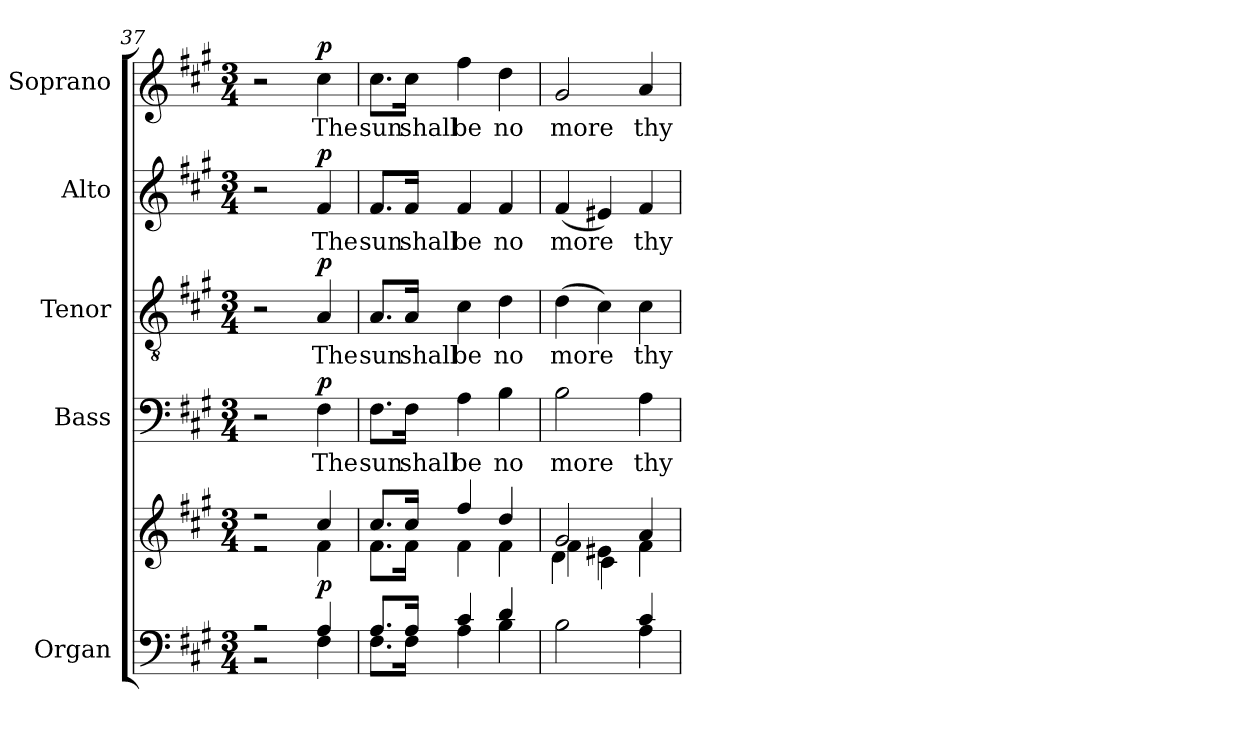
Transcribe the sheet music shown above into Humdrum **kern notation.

**kern	**kern	**dynam	**kern	**text	**dynam	**kern	**text	**dynam	**kern	**text	**dynam	**kern	**text	**dynam
*part5	*part5	*part5	*part4	*part4	*part4	*part3	*part3	*part3	*part2	*part2	*part2	*part1	*part1	*part1
*staff6	*staff5	*staff5/6	*staff4	*staff4	*staff4	*staff3	*staff3	*staff3	*staff2	*staff2	*staff2	*staff1	*staff1	*staff1
*I"Organ	*	*	*I"Bass	*	*	*I"Tenor	*	*	*I"Alto	*	*	*I"Soprano	*	*
*	*	*	*I'B	*	*	*I'T	*	*	*I'A	*	*	*I'S	*	*
!!LO:LB:g=z
*clefF4	*clefG2	*	*clefF4	*	*	*clefGv2	*	*	*clefG2	*	*	*clefG2	*	*
*k[f#c#g#]	*k[f#c#g#]	*	*k[f#c#g#]	*	*	*k[f#c#g#]	*	*	*k[f#c#g#]	*	*	*k[f#c#g#]	*	*
*A:	*A:	*	*A:	*	*	*A:	*	*	*A:	*	*	*A:	*	*
*M3/4	*M3/4	*	*M3/4	*	*	*M3/4	*	*	*M3/4	*	*	*M3/4	*	*
=37	=37	=37	=37	=37	=37	=37	=37	=37	=37	=37	=37	=37	=37	=37
*^	*^	*	*	*	*	*	*	*	*	*	*	*	*	*
2r	2r	2r	2r	.	2r	.	.	2r	.	.	2r	.	.	2r	.	.
!	!	!	!	!LO:DY:b	!	!LO:LY:b	!LO:DY:b	!	!LO:LY:b	!LO:DY:b	!	!LO:LY:b	!LO:DY:b	!	!LO:LY:b	!LO:DY:b
4A	4F#	4cc#/	4f#	p	4F#	The	p	4A	The	p	4f#	The	p	4cc#	The	p
=38	=38	=38	=38	=38	=38	=38	=38	=38	=38	=38	=38	=38	=38	=38	=38	=38
!	!	!	!	!	!	!LO:LY:b	!	!	!LO:LY:b	!	!	!LO:LY:b	!	!	!LO:LY:b	!
8.AL	8.F#L	8.cc#/L	8.f#L	.	8.F#\L	sun	.	8.A/L	sun	.	8.f#/L	sun	.	8.cc#\L	sun	.
!	!	!	!	!	!	!LO:LY:b	!	!	!LO:LY:b	!	!	!LO:LY:b	!	!	!LO:LY:b	!
16AJ	16F#J	16cc#/J	16f#J	.	16F#\Jk	shall	.	16A/Jk	shall	.	16f#/Jk	shall	.	16cc#\Jk	shall	.
!	!	!	!	!	!	!LO:LY:b	!	!	!LO:LY:b	!	!	!LO:LY:b	!	!	!LO:LY:b	!
4c#	4A	4ff#	4f#\	.	4A	be	.	4c#	be	.	4f#	be	.	4ff#	be	.
!	!	!	!	!	!	!LO:LY:b	!	!	!LO:LY:b	!	!	!LO:LY:b	!	!	!LO:LY:b	!
4d	4B	4dd	4f#\	.	4B	no	.	4d	no	.	4f#	no	.	4dd	no	.
=39	=39	=39	=39	=39	=39	=39	=39	=39	=39	=39	=39	=39	=39	=39	=39	=39
*	*	*	*^	*	*	*	*	*	*	*	*	*	*	*	*	*
!	!	!	!	!	!	!	!LO:LY:b	!	!	!LO:LY:b	!	!	!LO:LY:b	!	!	!LO:LY:b	!
2ryy	2B	2g#	4f#\	4d\	.	2B	more	.	(>4d	more	.	(<4f#	more	.	2g#	more	.
.	.	.	4e#X\	4c#\	.	.	.	.	4c#)	.	.	4e#X)	.	.	.	.	.
!	!	!	!	!	!	!	!LO:LY:b	!	!	!LO:LY:b	!	!	!LO:LY:b	!	!	!LO:LY:b	!
4c#	4A	4a	4f#	4ryy	.	4A	thy	.	4c#	thy	.	4f#	thy	.	4a	thy	.
*v	*v	*	*	*	*	*	*	*	*	*	*	*	*	*	*	*	*
*	*v	*v	*v	*	*	*	*	*	*	*	*	*	*	*	*	*
=	=	=	=	=	=	=	=	=	=	=	=	=	=	=
*-	*-	*-	*-	*-	*-	*-	*-	*-	*-	*-	*-	*-	*-	*-
